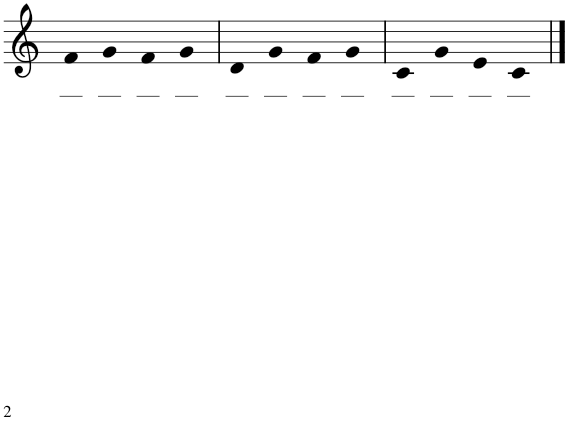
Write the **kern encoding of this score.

**kern	**text
*part1	*part1
*staff1	*staff1
*I"Piano	*
*I'Pno.	*
!!LO:PB:g=z
*clefG2	*
*k[]	*
*M4/4	*
=10	=10
!	!LO:LY:b
4f	＿
!	!LO:LY:b
4g	＿
!	!LO:LY:b
4f	＿
!	!LO:LY:b
4g	＿
=11	=11
!	!LO:LY:b
4d	＿
!	!LO:LY:b
4g	＿
!	!LO:LY:b
4f	＿
!	!LO:LY:b
4g	＿
=12	=12
!	!LO:LY:b
4c	＿
!	!LO:LY:b
4g	＿
!	!LO:LY:b
4e	＿
!	!LO:LY:b
4c	＿
==	==
*-	*-
